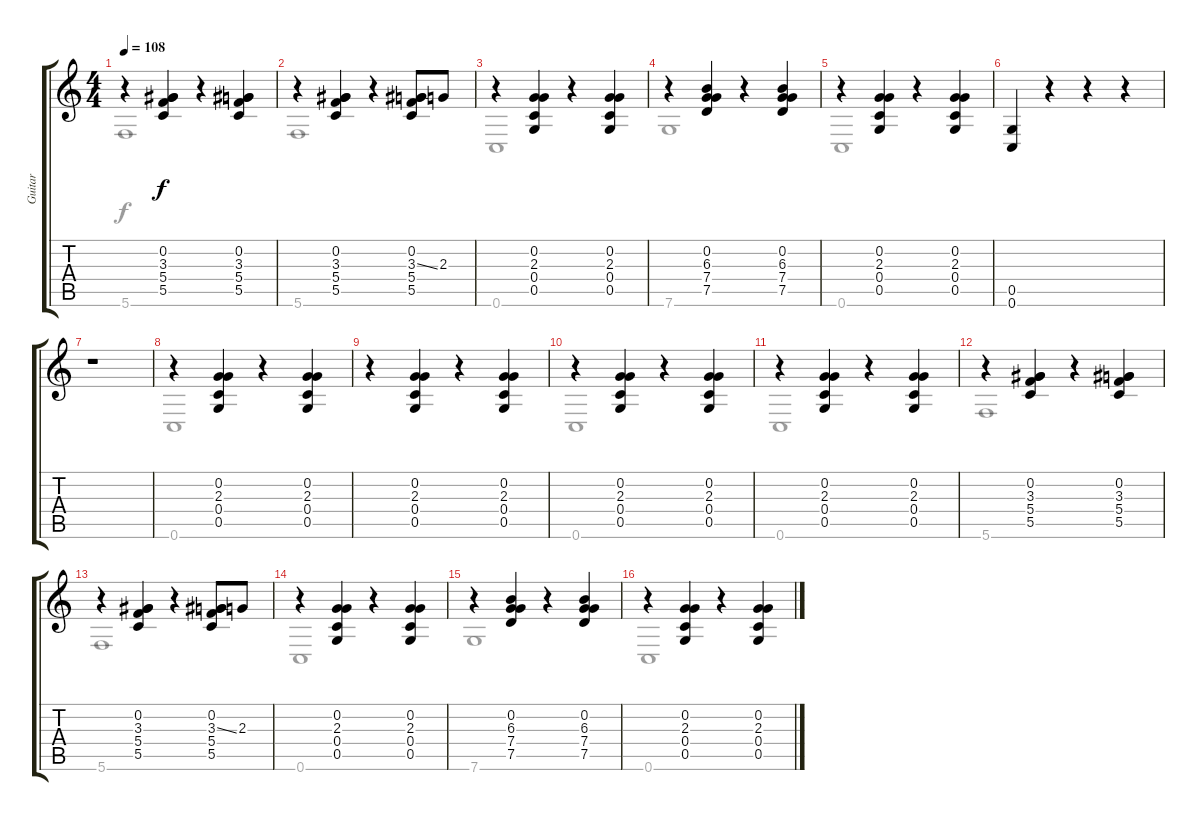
\track ("Guitar" "Guitar") {instrument acousticguitarsteel}
\staff {score tabs}
\tuning (C4 G3 F3 C3 G2 C2) {hide}
\voice
\ts (4 4)
\tempo 108
\clef g2
\ks c
r.4{dy f} (0.2 3.3 5.4 5.5).4 r.4 (0.2 3.3 5.4 5.5).4 |
r.4 (0.2 3.3 5.4 5.5).4 r.4 (0.2 3.3{ss} 5.4 5.5).8 2.3.8 |
r.4 (0.2 2.3 0.4 0.5).4 r.4 (0.2 2.3 0.4 0.5).4 |
r.4 (0.2 6.3 7.4 7.5).4 r.4 (0.2 6.3 7.4 7.5).4 |
r.4 (0.2 2.3 0.4 0.5).4 r.4 (0.2 2.3 0.4 0.5).4 |
(0.5 0.6).4 r.4 r.4 r.4 |
r.1 |
r.4 (0.2 2.3 0.4 0.5).4 r.4 (0.2 2.3 0.4 0.5).4 |
r.4 (0.2 2.3 0.4 0.5).4 r.4 (0.2 2.3 0.4 0.5).4 |
r.4 (0.2 2.3 0.4 0.5).4 r.4 (0.2 2.3 0.4 0.5).4 |
r.4 (0.2 2.3 0.4 0.5).4 r.4 (0.2 2.3 0.4 0.5).4 |
r.4 (0.2 3.3 5.4 5.5).4 r.4 (0.2 3.3 5.4 5.5).4 |
r.4 (0.2 3.3 5.4 5.5).4 r.4 (0.2 3.3{ss} 5.4 5.5).8 2.3.8 |
r.4 (0.2 2.3 0.4 0.5).4 r.4 (0.2 2.3 0.4 0.5).4 |
r.4 (0.2 6.3 7.4 7.5).4 r.4 (0.2 6.3 7.4 7.5).4 |
r.4 (0.2 2.3 0.4 0.5).4 r.4 (0.2 2.3 0.4 0.5).4
\voice
\clef g2
\ottava regular
\simile none
\ks c
5.6.1{dy f} |
5.6.1 |
0.6.1 |
7.6.1 |
0.6.1 |
|
|
0.6.1 |
|
0.6.1 |
0.6.1 |
5.6.1 |
5.6.1 |
0.6.1 |
7.6.1 |
0.6.1
